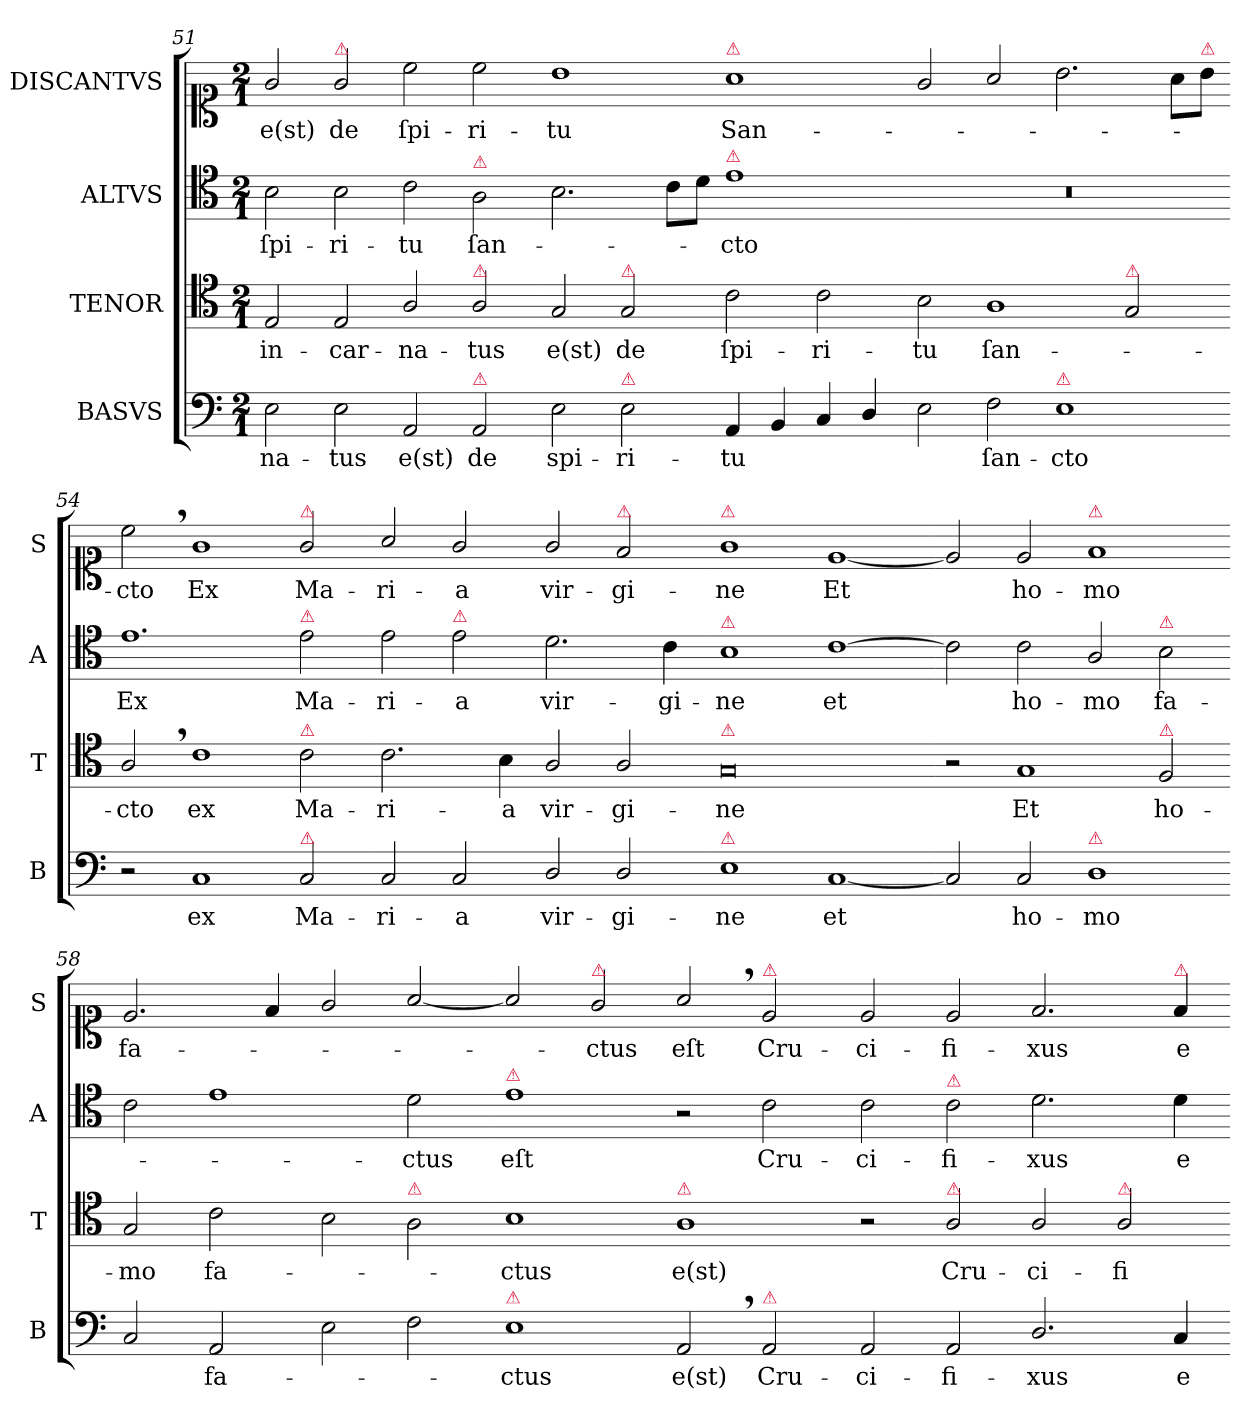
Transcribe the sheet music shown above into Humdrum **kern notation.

**kern	**text	**kern	**text	**kern	**text	**kern	**text
*part4	*part4	*part3	*part3	*part2	*part2	*part1	*part1
*staff4	*staff4	*staff3	*staff3	*staff2	*staff2	*staff1	*staff1
*I"BASVS	*	*I"TENOR	*	*I"ALTVS	*	*I"DISCANTVS	*
*I'B	*	*I'T	*	*I'A	*	*I'S	*
*clefF4	*	*clefC4	*	*clefC4	*	*clefC1	*
*k[]	*	*k[]	*	*k[]	*	*k[]	*
*a:	*	*a:	*	*a:	*	*a:	*
*M2/1	*	*M2/1	*	*M2/1	*	*M2/1	*
=51	=51	=51	=51	=51	=51	=51	=51
2E\	-na-	2E/	in-	2B\	ſpi-	2g/	e(st)
!	!	!	!	!	!	!LO:TX:a:color=crimson:t=⚠	!
2E\	-tus	2E/	-car-	2B\	-ri-	2g/	de
2AA/	e(st)	2A/	-na-	2c\	-tu	2cc\	ſpi-
!	!	!	!	!LO:TX:a:color=crimson:t=⚠	!	!	!
!	!	!LO:TX:a:color=crimson:t=⚠	!	!	!	!	!
!LO:TX:a:color=crimson:t=⚠	!	!	!	!	!	!	!
2AA/	de	2A/	-tus	2A\	ſan-	2cc\	-ri-
=52-	=52-	=52-	=52-	=52-	=52-	=52-	=52-
2E\	spi-	2G/	e(st)	2.B\	.	1b	-tu
!	!	!LO:TX:a:color=crimson:t=⚠	!	!	!	!	!
!LO:TX:a:color=crimson:t=⚠	!	!	!	!	!	!	!
2E\	-ri-	2G/	de	.	.	.	.
.	.	.	.	8c\L	.	.	.
.	.	.	.	8d\J	.	.	.
!	!	!	!	!	!	!LO:TX:a:color=crimson:t=⚠	!
!	!	!	!	!LO:TX:a:color=crimson:t=⚠	!	!	!
4AA/	-tu	2c\	ſpi-	1e	-cto	1a	San-
4BB/	.	.	.	.	.	.	.
4C/	.	2c\	-ri-	.	.	.	.
4D/	.	.	.	.	.	.	.
=53-	=53-	=53-	=53-	=53-	=53-	=53-	=53-
2E\	.	2B\	-tu	0r	.	2g/	.
2F\	ſan-	1A	ſan-	.	.	2a/	.
!LO:TX:a:color=crimson:t=⚠	!	!	!	!	!	!	!
1E	-cto	.	.	.	.	2.b\	.
!	!	!LO:TX:a:color=crimson:t=⚠	!	!	!	!	!
.	.	2G/	.	.	.	.	.
.	.	.	.	.	.	8a\L	.
!	!	!	!	!	!	!LO:TX:a:color=crimson:t=⚠	!
.	.	.	.	.	.	8b\J	.
=54-	=54-	=54-	=54-	=54-	=54-	=54-	=54-
2r	.	2A,</	-cto	1.e	Ex	2cc,<\	-cto
1C	ex	1c	ex	.	.	1g	Ex
!	!	!	!	!	!	!LO:TX:a:color=crimson:t=⚠	!
!	!	!	!	!LO:TX:a:color=crimson:t=⚠	!	!	!
!	!	!LO:TX:a:color=crimson:t=⚠	!	!	!	!	!
!LO:TX:a:color=crimson:t=⚠	!	!	!	!	!	!	!
2C/	Ma-	2c\	Ma-	2e\	Ma-	2g/	Ma-
=55-	=55-	=55-	=55-	=55-	=55-	=55-	=55-
2C/	-ri-	2.c\	-ri-	2e\	-ri-	2a/	-ri-
!	!	!	!	!LO:TX:a:color=crimson:t=⚠	!	!	!
2C/	-a	.	.	2e\	-a	2g/	-a
.	.	4B\	a	.	.	.	.
2D/	vir-	2A/	vir-	2.d\	vir-	2g/	vir-
!	!	!	!	!	!	!LO:TX:a:color=crimson:t=⚠	!
2D/	-gi-	2A/	-gi-	.	.	2f/	-gi-
.	.	.	.	4c\	-gi-	.	.
=56-	=56-	=56-	=56-	=56-	=56-	=56-	=56-
!	!	!	!	!	!	!LO:TX:a:color=crimson:t=⚠	!
!	!	!	!	!LO:TX:a:color=crimson:t=⚠	!	!	!
!	!	!LO:TX:a:color=crimson:t=⚠	!	!	!	!	!
!LO:TX:a:color=crimson:t=⚠	!	!	!	!	!	!	!
1E	-ne	0G	-ne	1B	-ne	1g	-ne
[1C	et	.	.	[1c	et	[1e	Et
=57-	=57-	=57-	=57-	=57-	=57-	=57-	=57-
2C]	.	2r	.	2c]	.	2e]	.
2C/	ho-	1G	Et	2c\	ho-	2e/	ho-
!	!	!	!	!	!	!LO:TX:a:color=crimson:t=⚠	!
!LO:TX:a:color=crimson:t=⚠	!	!	!	!	!	!	!
1D	-mo	.	.	2A/	-mo	1f	-mo
!	!	!	!	!LO:TX:a:color=crimson:t=⚠	!	!	!
!	!	!LO:TX:a:color=crimson:t=⚠	!	!	!	!	!
.	.	2F/	ho-	2B\	fa-	.	.
=58-	=58-	=58-	=58-	=58-	=58-	=58-	=58-
2C/	.	2G/	-mo	2c\	.	2.e/	fa-
2AA/	fa-	2c\	fa-	1e	.	.	.
.	.	.	.	.	.	4f/	.
2E\	.	2B\	.	.	.	2g/	.
!	!	!LO:TX:a:color=crimson:t=⚠	!	!	!	!	!
2F\	.	2A\	.	2d\	-ctus	[2a/	.
=59-	=59-	=59-	=59-	=59-	=59-	=59-	=59-
!	!	!	!	!LO:TX:a:color=crimson:t=⚠	!	!	!
!LO:TX:a:color=crimson:t=⚠	!	!	!	!	!	!	!
1E	-ctus	1B	-ctus	1e	eſt	2a/]	.
!	!	!	!	!	!	!LO:TX:a:color=crimson:t=⚠	!
.	.	.	.	.	.	2g/	-ctus
!	!	!LO:TX:a:color=crimson:t=⚠	!	!	!	!	!
2AA,</	e(st)	1A	e(st)	2r	.	2a,</	eſt
!	!	!	!	!	!	!LO:TX:a:color=crimson:t=⚠	!
!LO:TX:a:color=crimson:t=⚠	!	!	!	!	!	!	!
2AA/	Cru-	.	.	2c\	Cru-	2e/	Cru-
=60-	=60-	=60-	=60-	=60-	=60-	=60-	=60-
2AA/	-ci-	2r	.	2c\	-ci-	2e/	-ci-
!	!	!	!	!LO:TX:a:color=crimson:t=⚠	!	!	!
!	!	!LO:TX:a:color=crimson:t=⚠	!	!	!	!	!
2AA/	-fi-	2A/	Cru-	2c\	-fi-	2e/	-fi-
2.D/	-xus	2A/	-ci-	2.d\	-xus	2.f/	-xus
!	!	!LO:TX:a:color=crimson:t=⚠	!	!	!	!	!
.	.	2A/	-fi-	.	.	.	.
!	!	!	!	!	!	!LO:TX:a:color=crimson:t=⚠	!
4C/	e-	.	.	4d\	e-	4f/	e-
=-	=-	=-	=-	=-	=-	=-	=-
*-	*-	*-	*-	*-	*-	*-	*-
